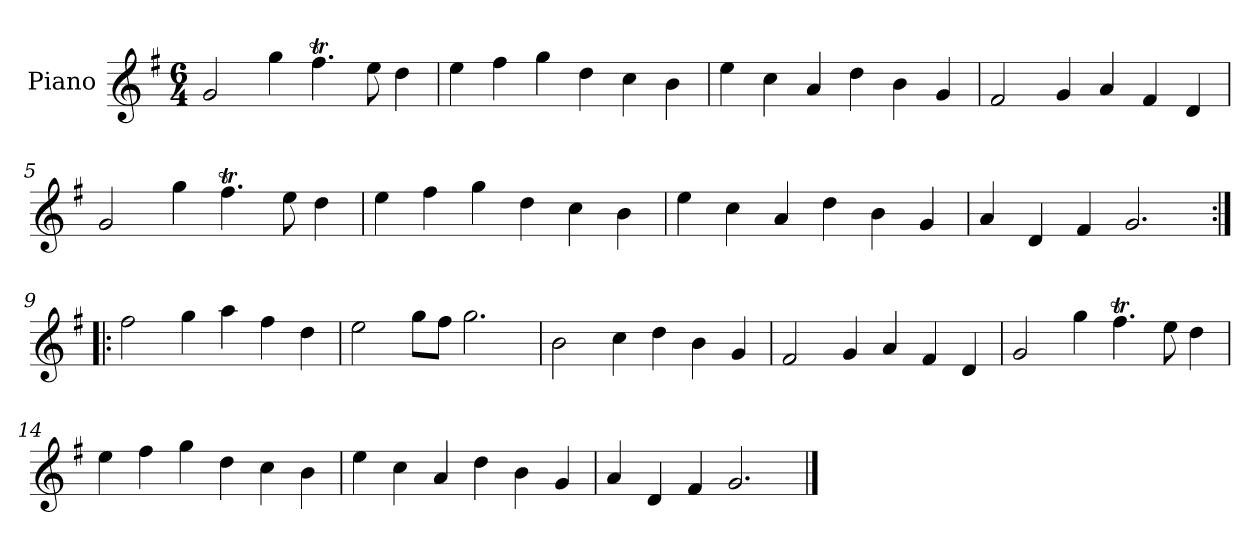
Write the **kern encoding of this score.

**kern
*part1
*staff1
*I"Piano
*I'Pno.
*clefG2
*k[f#]
*M6/4
=1
2g/
4gg\
4.ff#t\
8ee\
4dd\
=2
4ee\
4ff#\
4gg\
4dd\
4cc\
4b\
=3
4ee\
4cc\
4a/
4dd\
4b\
4g/
=4
2f#/
4g/
4a/
4f#/
4d/
=5
2g/
4gg\
4.ff#t\
8ee\
4dd\
!!LO:LB:g=z
=6
4ee\
4ff#\
4gg\
4dd\
4cc\
4b\
=7
4ee\
4cc\
4a/
4dd\
4b\
4g/
=8
4a/
4d/
4f#/
2.g/
=9:|!|:
2ff#\
4gg\
4aa\
4ff#\
4dd\
=10
2ee\
8gg\L
8ff#\J
2.gg\
=11
2b\
4cc\
4dd\
4b\
4g/
!!LO:LB:g=z
=12
2f#/
4g/
4a/
4f#/
4d/
=13
2g/
4gg\
4.ff#t\
8ee\
4dd\
=14
4ee\
4ff#\
4gg\
4dd\
4cc\
4b\
=15
4ee\
4cc\
4a/
4dd\
4b\
4g/
=16
4a/
4d/
4f#/
2.g/
==
*-
